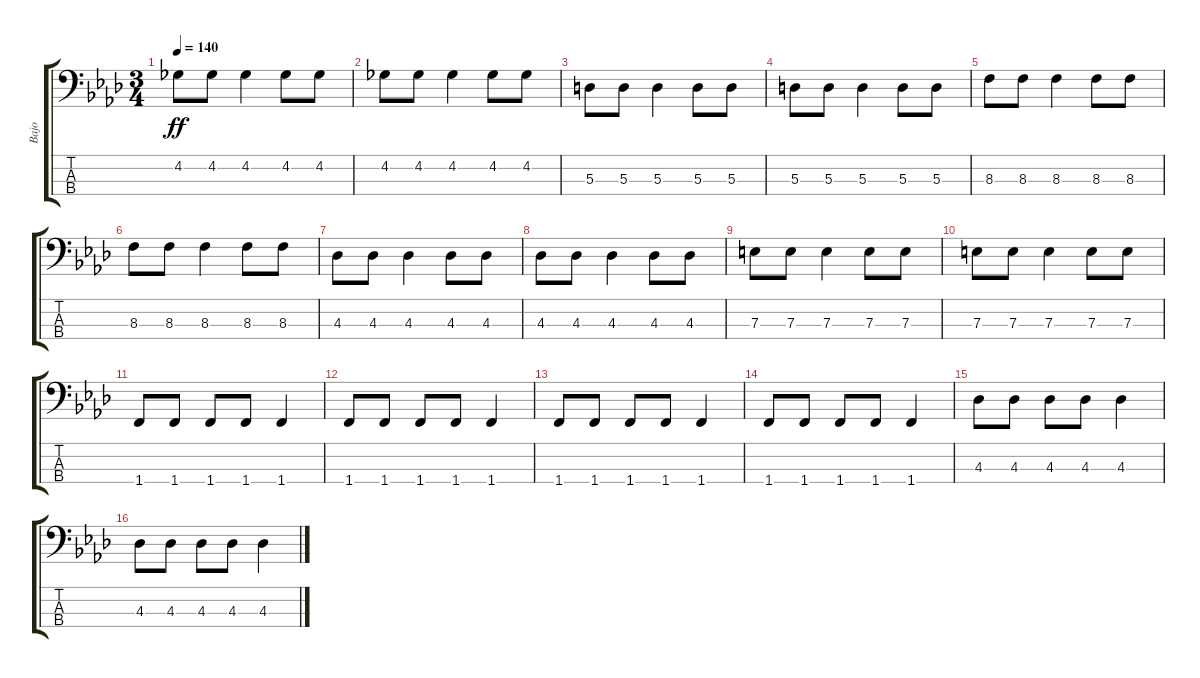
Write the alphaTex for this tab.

\track ("Bajo" "Bajo") {instrument electricbassfinger}
\staff {score tabs}
\tuning (G2 D2 A1 E1) {hide}
\ts (3 4)
\tempo 140
\clef f4
\ks fminor
4.2.8{dy ff} 4.2.8 4.2.4 4.2.8 4.2.8 |
4.2.8 4.2.8 4.2.4 4.2.8 4.2.8 |
5.3.8 5.3.8 5.3.4 5.3.8 5.3.8 |
5.3.8 5.3.8 5.3.4 5.3.8 5.3.8 |
8.3.8 8.3.8 8.3.4 8.3.8 8.3.8 |
8.3.8 8.3.8 8.3.4 8.3.8 8.3.8 |
4.3.8 4.3.8 4.3.4 4.3.8 4.3.8 |
4.3.8 4.3.8 4.3.4 4.3.8 4.3.8 |
7.3.8 7.3.8 7.3.4 7.3.8 7.3.8 |
7.3.8 7.3.8 7.3.4 7.3.8 7.3.8 |
1.4.8 1.4.8 1.4.8 1.4.8 1.4.4 |
1.4.8 1.4.8 1.4.8 1.4.8 1.4.4 |
1.4.8 1.4.8 1.4.8 1.4.8 1.4.4 |
1.4.8 1.4.8 1.4.8 1.4.8 1.4.4 |
4.3.8 4.3.8 4.3.8 4.3.8 4.3.4 |
4.3.8 4.3.8 4.3.8 4.3.8 4.3.4
